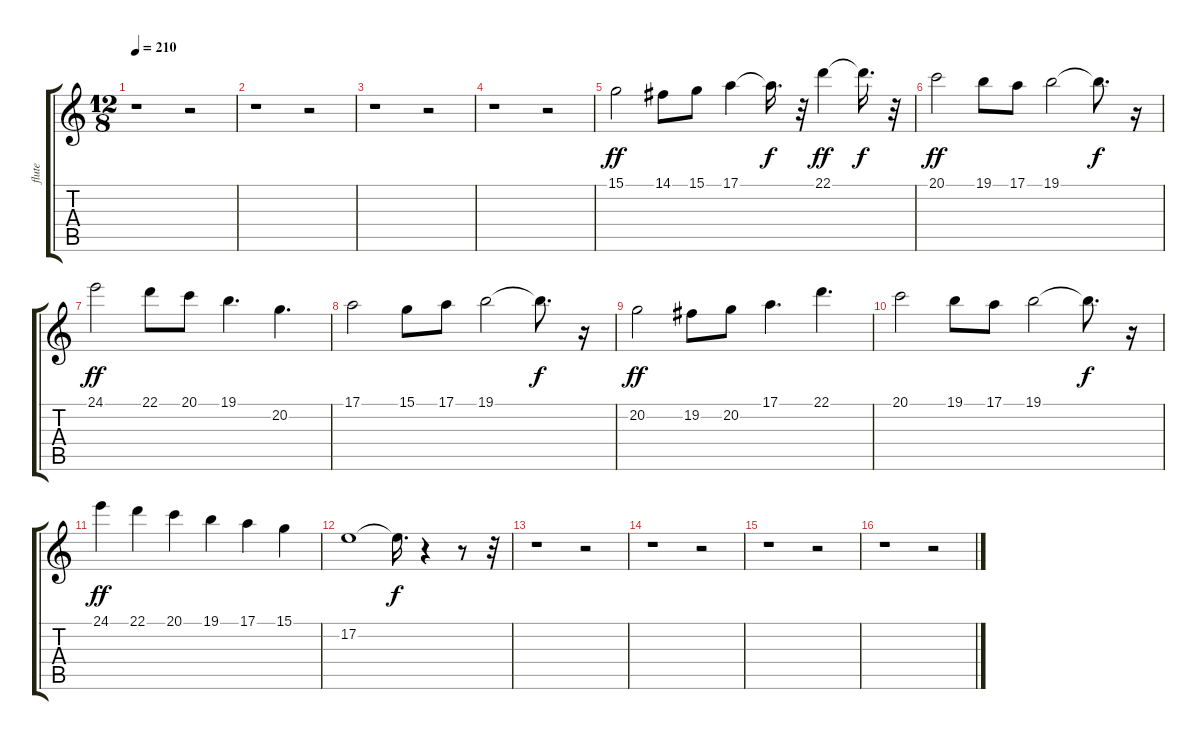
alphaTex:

\track ("flute" "flute") {instrument flute}
\staff {score tabs}
\tuning (E4 B3 G3 D3 A2 E2) {hide}
\ts (12 8)
\tempo 210
\clef g2
\ks c
r.1{dy f} r.2 |
r.1 r.2 |
r.1 r.2 |
r.1 r.2 |
15.1.2{dy ff} 14.1.8 15.1.8 17.1.4 17.1{t}.16{d dy f} r.32 22.1.4{dy ff} 22.1{t}.16{d dy f} r.32 |
20.1.2{dy ff} 19.1.8 17.1.8 19.1.2 19.1{t}.8{d dy f} r.16 |
24.1.2{dy ff} 22.1.8 20.1.8 19.1.4{d} 20.2.4{d} |
17.1.2 15.1.8 17.1.8 19.1.2 19.1{t}.8{d dy f} r.16 |
20.2.2{dy ff} 19.2.8 20.2.8 17.1.4{d} 22.1.4{d} |
20.1.2 19.1.8 17.1.8 19.1.2 19.1{t}.8{d dy f} r.16 |
24.1.4{dy ff} 22.1.4 20.1.4 19.1.4 17.1.4 15.1.4 |
17.2.1 17.2{t}.16{d dy f} r.4 r.8 r.32 |
r.1 r.2 |
r.1 r.2 |
r.1 r.2 |
r.1 r.2
